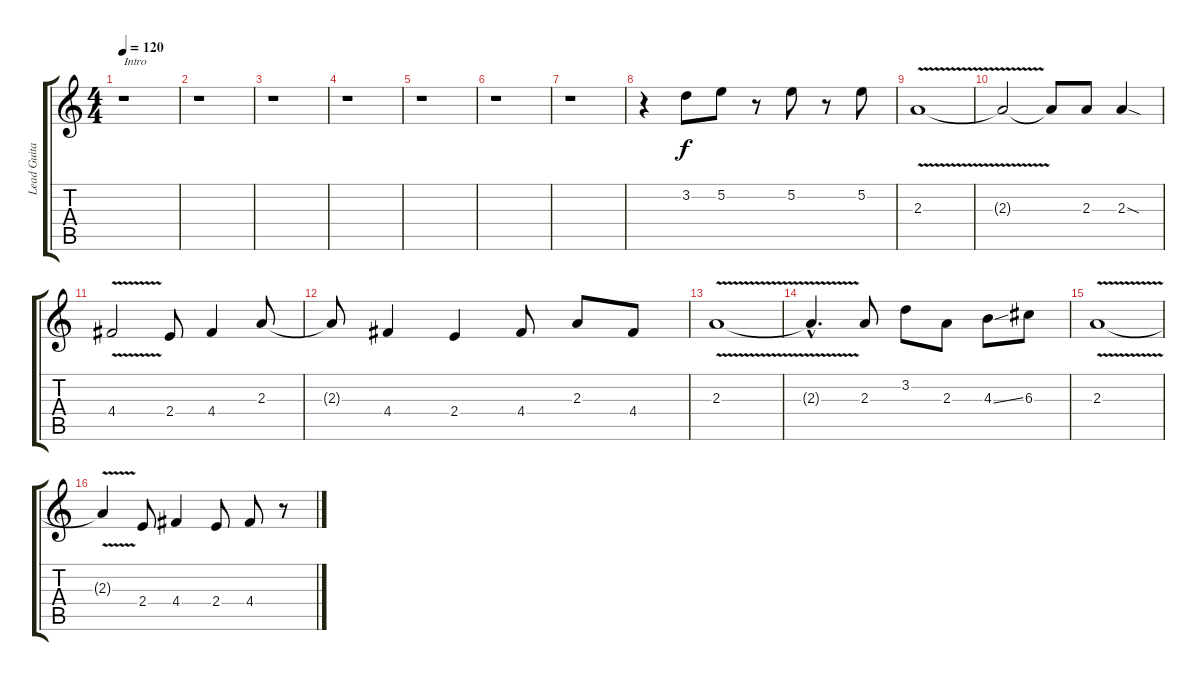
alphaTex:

\track ("Lead Guitar" "Lead Guita") {instrument distortionguitar}
\staff {score tabs}
\tuning (E4 B3 G3 D3 A2 E2) {hide}
\ts (4 4)
\tempo 120
\clef g2
\ks c
r.1{txt "Intro" dy f instrument distortionguitar} |
r.1 |
r.1 |
r.1 |
r.1 |
r.1 |
r.1 |
r.4 3.2.8 5.2.8 r.8 5.2.8 r.8 5.2.8 |
2.3{v}.1 |
2.3{t}.2 2.3{t}.8 2.3.8 2.3{sod}.4 |
4.4{v}.2 2.4.8 4.4.4 2.3.8 |
2.3{t}.8 4.4.4 2.4.4 4.4.8 2.3.8 4.4.8 |
2.3{v}.1 |
2.3{hac t}.4{d} 2.3.8 3.2.8 2.3.8 4.3{ss}.8 6.3.8 |
2.3{v}.1 |
2.3{t}.4 2.4.8 4.4.4 2.4.8 4.4.8 r.8
